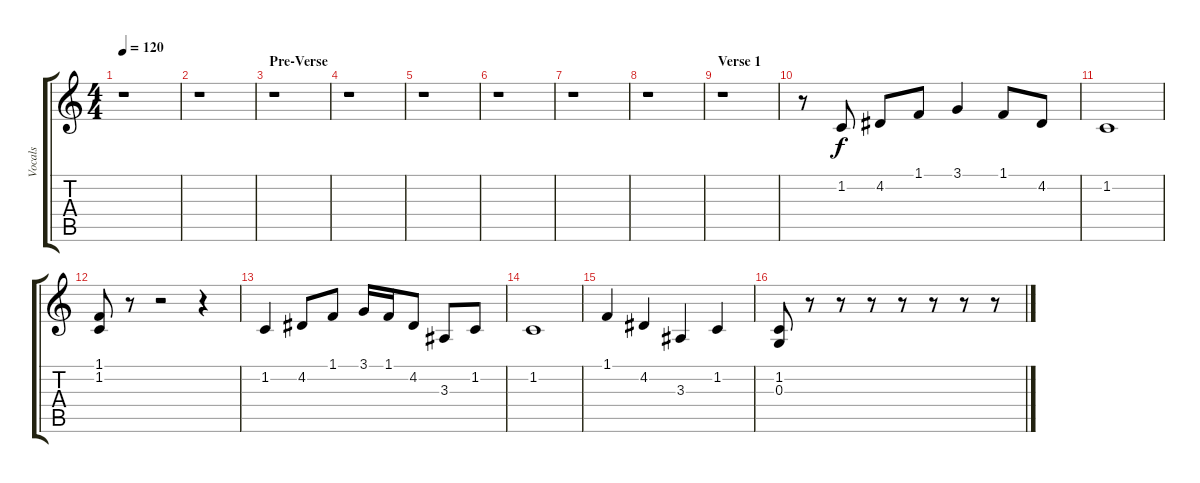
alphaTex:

\track ("Vocals" "Vocals") {instrument lead2sawtooth}
\staff {score tabs}
\tuning (E4 B3 G3 D3 A2 E2) {hide}
\ts (4 4)
\tempo 120
\clef g2
\ks c
r.1{dy f} |
r.1 |
\section ("" "Pre-Verse")
r.1 |
r.1 |
r.1 |
r.1 |
r.1 |
r.1 |
\section ("" "Verse 1")
r.1 |
r.8 1.2.8 4.2.8 1.1.8 3.1.4 1.1.8 4.2.8 |
1.2.1 |
(1.1 1.2).8 r.8 r.2 r.4 |
1.2.4 4.2.8 1.1.8 3.1.16 1.1.16 4.2.8 3.3.8 1.2.8 |
1.2.1 |
1.1.4 4.2.4 3.3.4 1.2.4 |
(1.2 0.3).8 r.8 r.8 r.8 r.8 r.8 r.8 r.8
